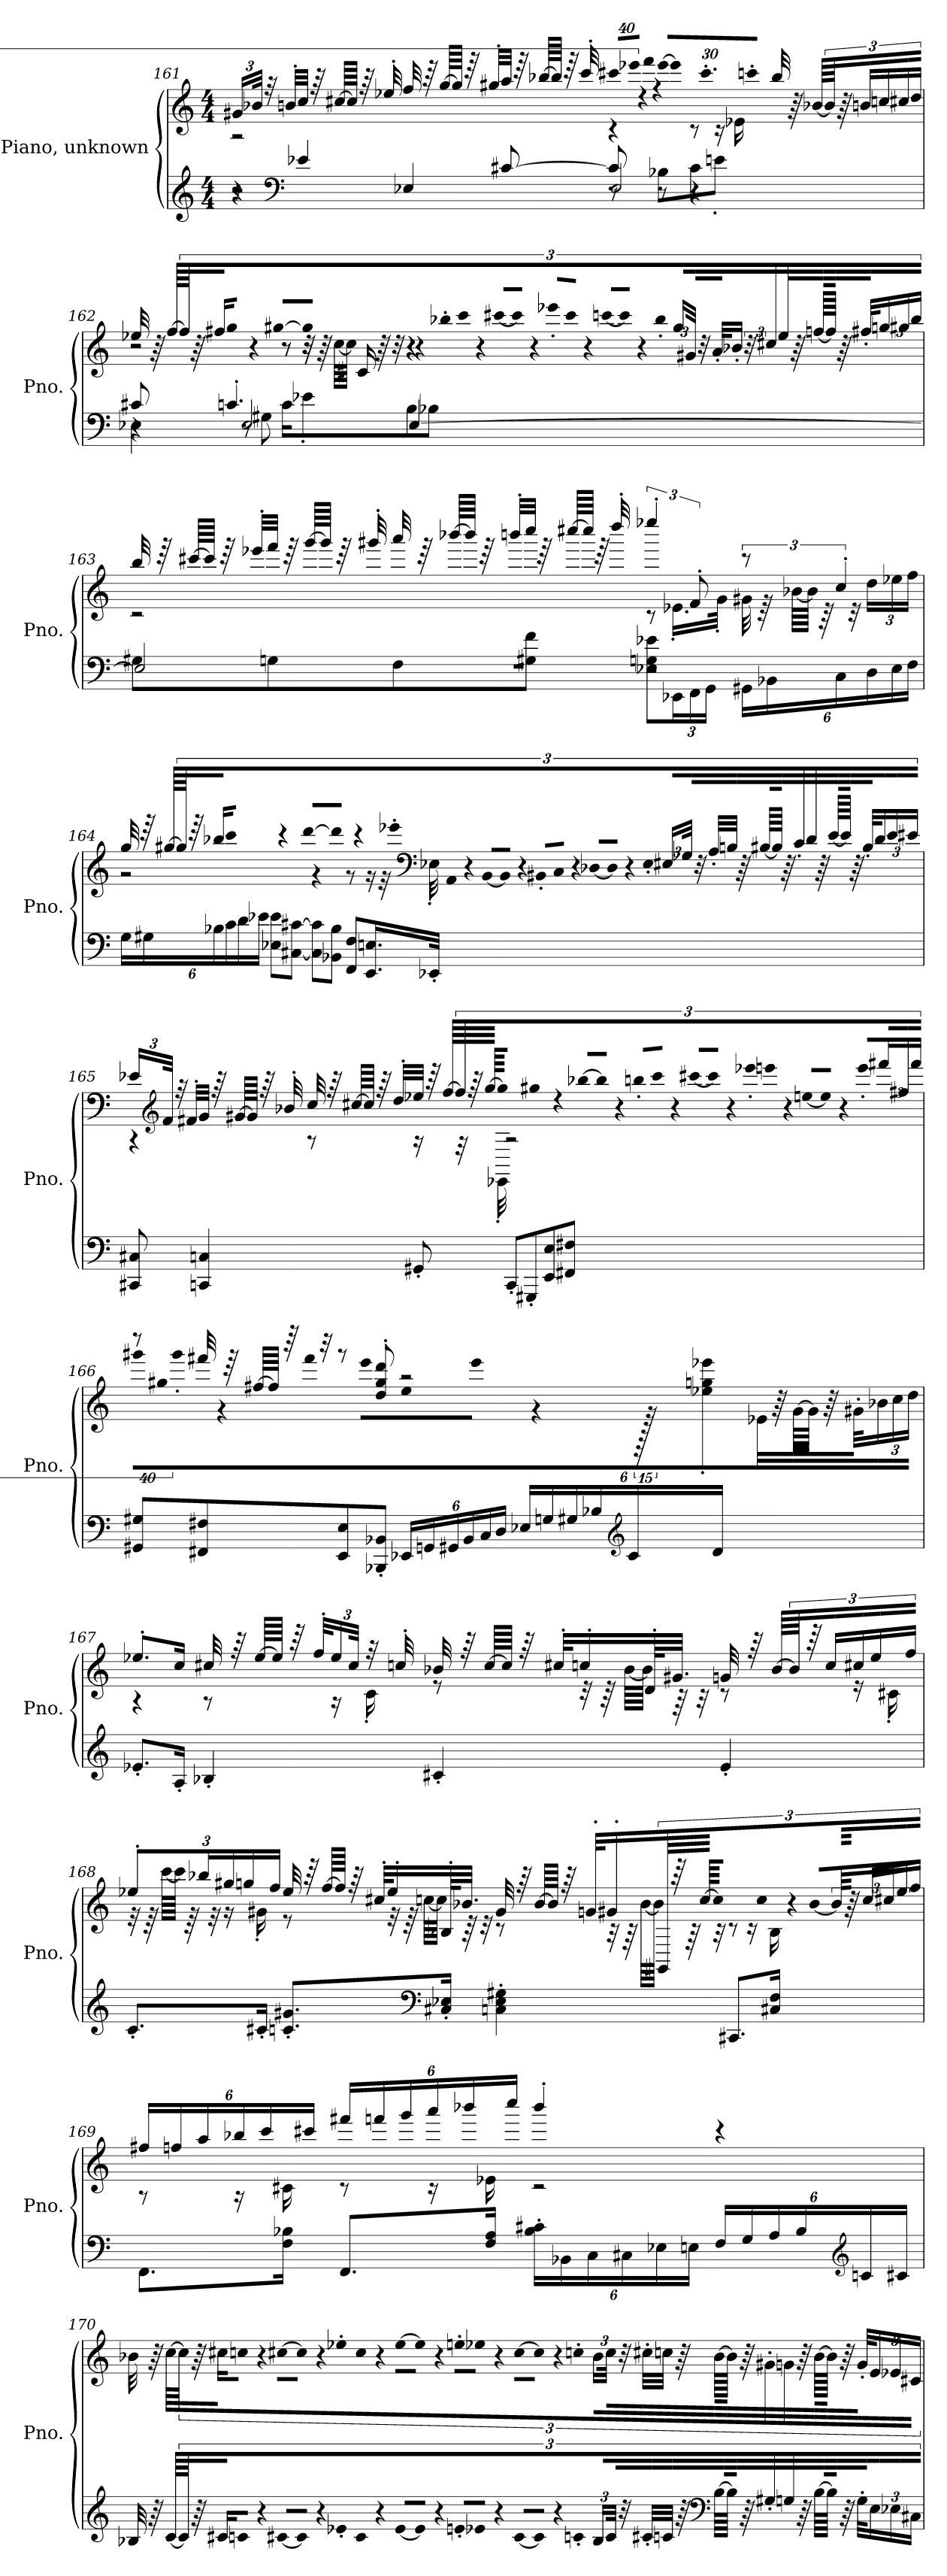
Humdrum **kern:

**kern	**kern
*part1	*part1
*staff2	*staff1
*I"Piano, unknown	*
*I'Pno.	*
!!LO:LB:g=z
*clefG2	*clefG2
*k[]	*k[]
*M4/4	*M4/4
=161	=161
*^	*
*	*^	*
*	*	*	*Xbrackettup
*	*	*	*^
8r	2r	4r	24g#X/LL	2r
.	.	.	48b-X/JJk	.
.	.	.	32r	.
.	.	.	32bn'/LLL	.
*clefF4	*	*	*	*
4e-X/	.	.	32cc/JJJ	.
.	.	.	64r	.
.	.	.	[64cc#X/LLLL	.
.	.	.	64cc#/JJJJ]	.
.	.	.	64r	.
.	.	.	32ee-X'/	.
.	.	4E-X/	32ff/	.
.	.	.	64r	.
.	.	.	[64gg/LLLL	.
.	.	.	64gg/JJJJ]	.
.	.	.	64r	.
.	.	.	32gg#X'/LLL	.
[8c#X/	.	.	32aa/JJJ	.
.	.	.	64r	.
.	.	.	[64bb-X/LLLL	.
.	.	.	64bb-/JJJJ]	.
.	.	.	64r	.
.	.	.	32ccc'/	.
*	*	*	*brackettup	*
!	!	!	!LO:N:vis=32	!
8c#/]	8r	2E-/	640%23ccc#X/LLL	4r
!	!	!	!LO:N:vis=32	!
.	.	.	640%23eee-X/JJJ	.
!	!	!	!LO:N:vis=64	!
.	.	.	960%17r	.
!	!	!	!LO:N:vis=64	!
.	.	.	960%17fff/	.
!	!	!	!LO:N:vis=64	!
.	.	.	960%17r	.
!	!	!	!LO:N:vis=64	!
8r	8B-X\L	.	[960%17eee-/LLLL	.
!	!	!	!LO:N:vis=64	!
.	.	.	960%17eee-/J]	.
.	.	.	1920ryy	.
!	!	!	!LO:N:vis=32.	!
.	.	.	1920%103ccc#'/	.
!	!	!	!LO:N:vis=32	!
.	.	.	640%23cccn'/JJJ	.
4r	8c#\	.	.	8r
.	.	.	32bb-/	.
.	.	.	64r	.
.	.	.	[64b-X/LLLL	.
.	.	.	96b-/JJJJ]	.
.	.	.	96r	.
.	.	.	24bn/LL	.
.	8en'\J	.	.	16r
*	*	*	*Xbrackettup	*
.	.	.	24ccn/	.
.	.	.	24cc#X/	.
.	.	.	.	16e-X\
.	.	.	24dd/JJ	.
1920ryy	1920ryy	1920ryy	.	1920ryy
!!LO:LB:g=z
=162	=162	=162	=162	=162
*	*	*	*	*^
8c#X/	4E-X\	4r	32ee-X/	2r	2r
.	.	.	64r	.	.
.	.	.	[64ff/LLLL	.	.
*	*	*	*brackettup	*	*
.	.	.	96ff/JJJJ]	.	.
.	.	.	96r	.	.
.	.	.	24ff#X/LL	.	.
4.cn'/	.	.	32gg/JJk	.	.
.	.	.	64r	.	.
.	.	.	[64gg#X/LLLL	.	.
.	.	.	64gg#/JJJJ]	.	.
.	.	.	64r	.	.
.	.	.	32bb-X'/	.	.
.	8r	2E-/	32ccc/	.	.
.	.	.	64r	.	.
.	.	.	[64ccc#X/LLLL	.	.
.	.	.	64ccc#/JJJJ]	.	.
.	.	.	64r	.	.
.	.	.	32eee-X'/LLL	.	.
.	8G#X\	.	32ccc#/JJJ	.	.
.	.	.	64r	.	.
.	.	.	[64cccn/LLLL	.	.
.	.	.	64ccc/JJJJ]	.	.
.	.	.	64r	.	.
.	.	.	32bb-'/	.	.
*	*	*	*Xbrackettup	*	*
2r	8c\L	.	24gg#/LL	8r	8r
.	.	.	48g#X/JJk	.	.
.	.	.	32r	.	.
.	.	.	32a'/KLL	.	.
.	8e-X'\	.	16b-X'/JJ	32r	16r
.	.	.	.	64r	.
.	.	.	.	[64cc\LLLL	.
*	*	*	*brackettup	*	*
.	.	.	48r	64cc\JJJJ]	16c#X/
.	.	.	.	64r	.
.	.	.	24cc#X/	.	.
.	.	.	.	32r	.
.	8B\	[4E-/	32ee-/	4r	4r
.	.	.	64r	.	.
.	.	.	[64ffn/LLLL	.	.
.	.	.	64ff/JJJJ]	.	.
.	.	.	64r	.	.
.	.	.	32ff#X'/KLL	.	.
*	*	*	*Xbrackettup	*	*
.	8B-X\J	.	24ggn/	.	.
.	.	.	24gg#X/	.	.
.	.	.	24bb-/JJ	.	.
*	*	*	*	*v	*v
!!LO:PB:g=z
=163	=163	=163	=163	=163
1r	8G#X\L	2E-/]	32bb/	2r
.	.	.	64r	.
.	.	.	[64ccc#X/LLLL	.
.	.	.	64ccc#/JJJJ]	.
.	.	.	64r	.
.	.	.	32eee-X'/LLL	.
.	8Gn\	.	32fff/JJJ	.
.	.	.	64r	.
.	.	.	[64ggg/LLLL	.
.	.	.	64ggg/JJJJ]	.
.	.	.	64r	.
.	.	.	32ggg#X'/	.
.	8F\	.	32aaa/	.
.	.	.	64r	.
.	.	.	[64bbb-X/LLLL	.
.	.	.	64bbb-/JJJJ]	.
.	.	.	64r	.
.	.	.	32bbbn'/LLL	.
.	8G#X\ 8f\J	.	32cccc/JJJ	.
.	.	.	64r	.
.	.	.	[64cccc#X/LLLL	.
.	.	.	64cccc#/JJJJ]	.
.	.	.	64r	.
.	.	.	32dddd'/	.
*	*	*	*brackettup	*
.	8E-X\ 8Gn\ 8e-X\L	2r	6eeee-X'/	8r
*	*Xbrackettup	*	*	*
.	24EE-X\L	.	.	16.e-X'\LL
.	24FF\	.	12f'/	.
.	24GG\JJ	.	.	.
.	.	.	.	32g'\JJk
.	24GG#X\LL	.	12r	32g#X\
.	.	.	.	64r
.	24BB-X\	.	.	.
.	.	.	.	[64b-X\LLLL
.	.	.	.	64b-\JJJJ]
.	.	.	.	64r
.	24C\	.	6cc'/	.
.	.	.	.	32r
*	*	*	*	*Xbrackettup
.	24D\	.	.	24dd\LL
.	24E-\	.	.	24ee-X\
.	24F\JJ	.	.	24ff\JJ
*v	*v	*v	*	*
!!LO:LB:g=z	!!
=164	=164	=164
24G\LL	32gg/	2r
.	64r	.
24G#X\	.	.
.	[64gg#X/LLLL	.
*	*brackettup	*
.	96gg#/JJJJ]	.
.	96r	.
24B-X\	24bb-X/LL	.
24c\	32ccc/JJk	.
.	64r	.
24d\	.	.
.	[64ddd/LLLL	.
.	64ddd/JJJJ]	.
.	64r	.
24e-X\JJ	.	.
.	32eee-X'/	.
8E-X\ 8e-\L	32f/	.
.	64r	.
.	[64g/LLLL	.
.	64g/JJJJ]	.
.	64r	.
.	32g#X'/LLL	.
[8C#X\ [8c#X\J	32a/JJJ	.
.	64r	.
.	[64b-X/LLLL	.
.	64b-/JJJJ]	.
.	64r	.
.	32cc'/	.
*	*Xbrackettup	*
8C#\] 8c#\]L	24cc#X/LL	4r
.	48ee-X/JJk	.
.	32r	.
.	32ff'/LLL	.
8BB-X\ 8B-\J	32ggn/JJJ	.
.	64r	.
.	[64gg#X/LLLL	.
.	64gg#/JJJJ]	.
.	64r	.
.	32aa'/	.
8FF/ 8F/L	32bb-/	8r
.	64r	.
.	[64ccc/LLLL	.
.	64ccc/JJJJ]	.
.	64r	.
.	32gg#'/KLL	.
16.EE/ 16.En/L	24bb-/	16r
.	24ccc/	.
.	.	32r
.	24ccc#X/JJ	.
*	*clefF4	*
32EE-X'/JJk	.	32E-X'\
!!LO:LB:g=z	!!
=165	=165	=165
8CC#X/ 8C#X/	24e-X/LL	4r
*	*clefG2	*
.	48f/JJk	.
.	32r	.
.	32f#X'/LLL	.
4CCn/ 4Cn/	32g/JJJ	.
.	64r	.
.	[64g#X/LLLL	.
.	64g#/JJJJ]	.
.	64r	.
.	32b-X'/	.
.	32cc/	8r
.	64r	.
.	[64cc#X/LLLL	.
.	64cc#/JJJJ]	.
.	64r	.
.	32dd'/LLL	.
8GG#X'/	32ee-X/JJJ	16r
.	64r	.
.	[64ff/LLLL	.
*	*brackettup	*
.	96ff/JJJJ]	32r
.	96r	.
.	[96gg/KLLL	.
.	32gg/JJJ]	32EE-X'\
8CC'/L	32gg#X/	2r
.	64r	.
.	[64bb-X/LLLL	.
.	64bb-/JJJJ]	.
.	64r	.
.	32bbn'/LLL	.
8GGG#X'/	32ccc/JJJ	.
.	64r	.
.	[64ccc#X/LLLL	.
.	64ccc#/JJJJ]	.
.	64r	.
.	32eee-X'/	.
8EE/ 8E/	32eeen/	.
.	64r	.
.	[64een/LLLL	.
.	64ee/JJJJ]	.
.	64r	.
.	32eee'/KLL	.
*	*Xbrackettup	*
8FF#X/ 8F#X/J	24fff#X/	.
.	24ff#X/	.
.	24fff#/JJ	.
!!LO:LB:g=z	!!
=166	=166	=166
*	*	*brackettup
!	!	!LO:N:vis=32
8GG#X/ 8G#X/L	8r	640%23ggg#X\LLL
!	!	!LO:N:vis=32
.	.	640%23gg#X\J
!	!	!LO:N:vis=16
.	.	1920%137ggg#'\JJ
8FF#X/ 8F#X/	32fff#X/	.
!	!	!LO:N:vis=16
.	.	1920%137r
.	64r	.
.	[64ff#X/LLLL	.
.	64ff#/JJJJ]	.
.	64r	.
!	!	!LO:N:vis=32
.	.	640%23fff#\
.	32r	.
8EE/ 8E/	8r	.
!	!	!LO:N:vis=32
.	.	640%23eee\LLL
!	!	!LO:N:vis=32
.	.	640%23ee\
!	!	!LO:N:vis=32
.	.	640%23eee\JJJ
.	.	120%17r
8BBB-X/' 8BB-X/'J	8dd/' 8gg#/' 8ddd/'	.
24EE-X/LL	2r	960r
.	.	4ee-X\' 4ggn\' 4eee-X\'
24GGn/	.	.
24GG#X/	.	.
24BB-/	.	.
24C/	.	.
24D/JJ	.	.
24E-X/LL	.	.
.	.	32e-X\
.	.	64r
24Gn/	.	.
.	.	[64g\LLLL
.	.	64g\JJJJ]
.	.	64r
24G#X/	.	.
.	.	32g#X'\KLL
24B-X/	.	.
*	*	*Xbrackettup
.	.	24b-X\
*clefG2	*	*
24c/	.	.
.	.	24cc\
24d/JJ	.	.
.	.	24dd\JJ
960ryy	960ryy	.
!!LO:LB:g=z	!!
=167	=167	=167
8.e-X'/L	8.ee-X'/L	4r
16A'/Jk	16cc/Jk	.
4B-X'/	32cc#X/	8r
.	64r	.
.	[64ee-/LLLL	.
.	64ee-/JJJJ]	.
.	64r	.
.	32ff'/KLL	.
.	24ee-/	16r
.	48cc#/JJk	.
.	32r	16c'\
.	32ccn'/	.
4c#X'/	32b-X/	8r
.	64r	.
.	[64cc/LLLL	.
.	64cc/JJJJ]	.
.	64r	.
.	32cc#X'/KLL	.
.	16ccn'/	32r
.	.	64r
.	.	[64b-\LLLL
.	64d'/KL	64b-\JJJJ]
.	32.g#X/JJJ	64r
.	.	32r
4e-'/	32gn/	8r
.	64r	.
.	[64b-/LLLL	.
*	*brackettup	*
.	96b-/JJJJ]	.
.	96r	.
.	24cc/LL	.
*	*Xbrackettup	*
.	24cc#X/	16r
.	24ee-/	.
.	.	16c#X'\
.	24ff/JJ	.
!!LO:LB:g=z	!!
=168	=168	=168
8.c'/L	12ee-X'/L	32r
.	.	64r
.	.	[64ccc\LLLL
.	.	64ccc\JJJJ]
.	.	64r
.	24bb-X/L	.
.	.	32r
.	24gg#X/	16r
.	24ggn/	.
16c#X'/Jk	.	16g#X'\
.	24ff/JJ	.
8.cn/' 8.g#X/'L	32ee-/	8r
.	64r	.
.	[64ff/LLLL	.
.	64ff/JJJJ]	.
.	64r	.
.	32cc#X'/KLL	.
.	16ee-'/	32r
.	.	64r
.	.	[64ccn\LLLL
*clefF4	*	*
16C#X/' 16E-X/'Jk	64B-X'/KL	64cc\JJJJ]
.	32.b-X/JJJ	64r
.	.	32r
4Cn\' 4E-\' 4G#X\'	32g#/	8r
.	64r	.
.	[64b-/LLLL	.
.	64b-/JJJJ]	.
.	64r	.
.	32gn'/KLL	.
.	16g#X'/	32r
.	.	64r
.	.	[64b-\LLLL
*	*brackettup	*
.	96GG#X/JJkk	64b-\JJJJ]
.	96r	.
.	.	64r
.	[96cc/KLLL	.
.	32cc/JJJ]	32r
8.CC#X/L	32cc/	8r
.	64r	.
.	[64b-/LLLL	.
.	96b-/JJJJ]	.
.	96r	.
.	24cc/LL	.
*	*Xbrackettup	*
.	24cc#X/	16r
.	24ee-/	.
16C#X/ 16F/Jk	.	16B-\
.	24ff/JJ	.
!!LO:PB:g=z	!!
=169	=169	=169
8.FF\L	24ff#X/LL	8r
.	24ffn/	.
.	24aa/	.
.	24bb-X/	16r
.	24ccc/	.
16F\ 16B-X\Jk	.	16c#X\
.	24ccc#X/JJ	.
8.FF/L	24fff#X/LL	8r
.	24fffn/	.
.	24ggg/	.
.	24aaa/	16r
.	24bbb-X/	.
16F/ 16A/Jk	.	16e-X\
.	24cccc/JJ	.
24B-\' 24c#X\'LL	4bbb-'/	2r
24BB-X\	.	.
24C\	.	.
24C#X\	.	.
24E-X\	.	.
24En\JJ	.	.
24F/LL	4r	.
24G/	.	.
24A/	.	.
24B-/	.	.
*clefG2	*	*
24cn/	.	.
24c#X/JJ	.	.
*	*v	*v
!!LO:LB:g=z
=170	=170
32B-X/	32b-X\
64r	64r
[64c/LLLL	[64cc\LLLL
*brackettup	*brackettup
96c/JJJJ]	96cc\JJJJ]
96r	96r
24c#X/LL	24cc#X\LL
32cn/JJk	32ccn\JJk
64r	64r
[64c#X/LLLL	[64cc#X\LLLL
64c#/JJJJ]	64cc#\JJJJ]
64r	64r
32e-X'/	32ee-X'\
32c#/	32cc#\
64r	64r
[64e-/LLLL	[64ee-\LLLL
64e-/JJJJ]	64ee-\JJJJ]
64r	64r
32en'/LLL	32een'\LLL
32e-X/JJJ	32ee-X\JJJ
64r	64r
[64c#/LLLL	[64cc#\LLLL
64c#/JJJJ]	64cc#\JJJJ]
64r	64r
32cn'/	32ccn'\
*Xbrackettup	*Xbrackettup
24B-/LL	24b-\LL
48c/JJk	48cc\JJk
32r	32r
32c#X'/LLL	32cc#X'\LLL
32cn/JJJ	32ccn\JJJ
64r	64r
*clefF4	*
[64B-\LLLL	[64b-\LLLL
64B-\JJJJ]	64b-\JJJJ]
64r	64r
32G#X'\	32g#X'/
32Gn\	32gn/
64r	64r
[64B-\LLLL	[64b-\LLLL
64B-\JJJJ]	64b-\JJJJ]
64r	64r
32G'\KLL	32g'/KLL
24E\	24e/
24E-X\	24e-X/
24C#X\JJ	24c#X/JJ
=	=
*-	*-
